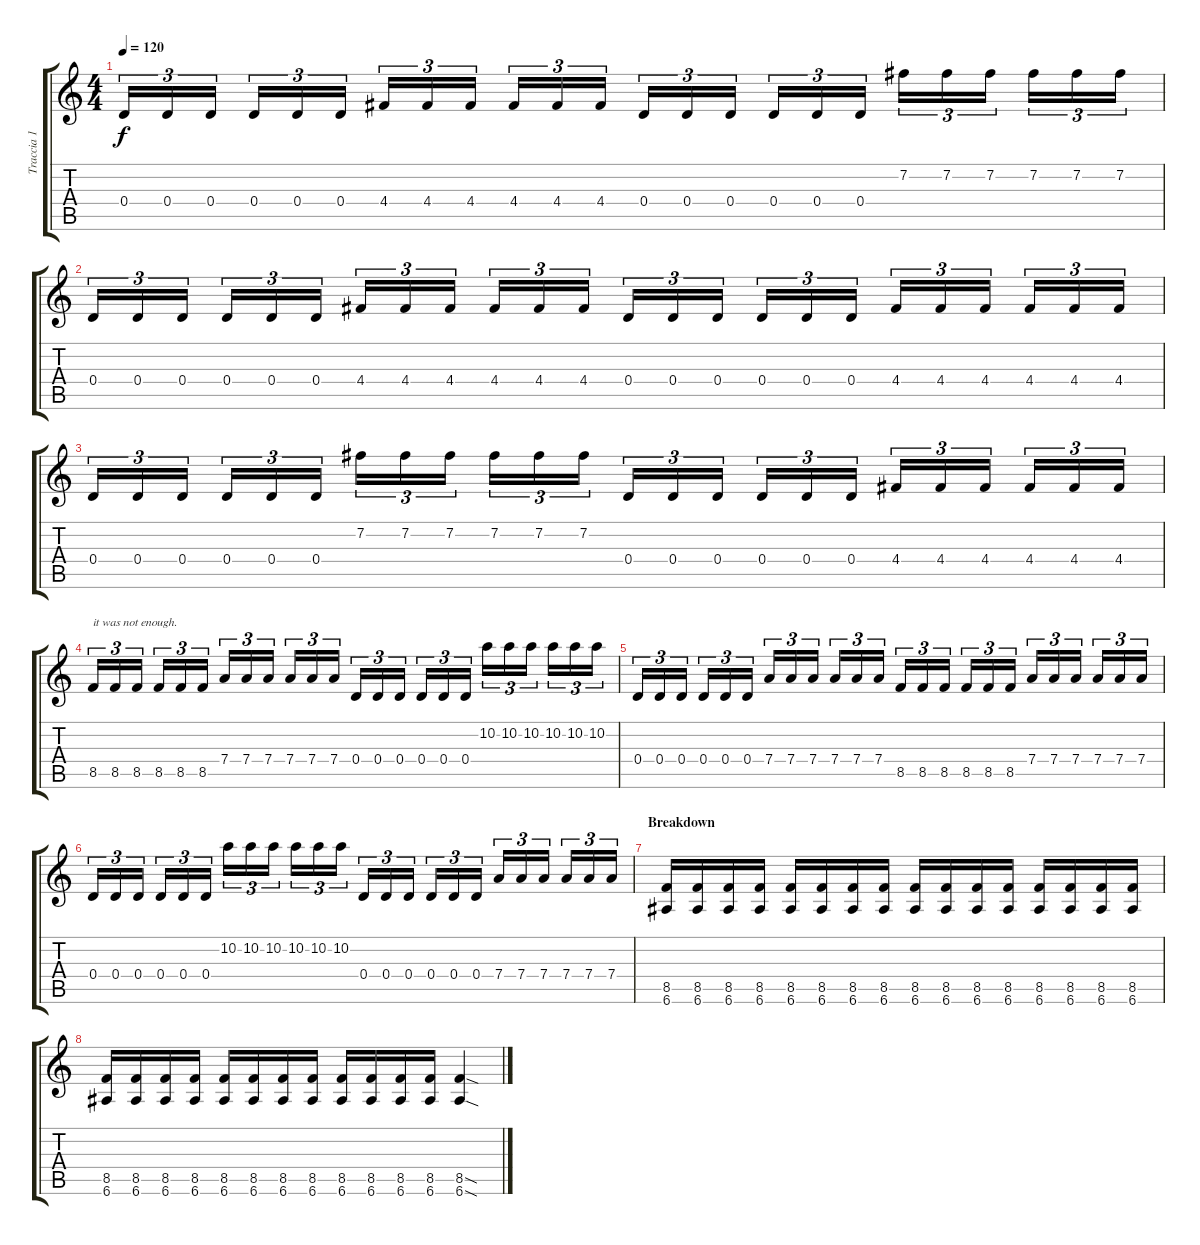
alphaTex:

\track ("Traccia 1" "Traccia 1") {instrument distortionguitar}
\staff {score tabs}
\tuning (E4 B3 G3 D3 A2 E2) {hide}
\ts (4 4)
\tempo 120
\clef g2
\ks c
0.4.16{tu (3 2) dy f} 0.4.16{tu (3 2)} 0.4.16{tu (3 2)} 0.4.16{tu (3 2)} 0.4.16{tu (3 2)} 0.4.16{tu (3 2)} 4.4.16{tu (3 2)} 4.4.16{tu (3 2)} 4.4.16{tu (3 2)} 4.4.16{tu (3 2)} 4.4.16{tu (3 2)} 4.4.16{tu (3 2)} 0.4.16{tu (3 2)} 0.4.16{tu (3 2)} 0.4.16{tu (3 2)} 0.4.16{tu (3 2)} 0.4.16{tu (3 2)} 0.4.16{tu (3 2)} 7.2.16{tu (3 2)} 7.2.16{tu (3 2)} 7.2.16{tu (3 2)} 7.2.16{tu (3 2)} 7.2.16{tu (3 2)} 7.2.16{tu (3 2)} |
0.4.16{tu (3 2)} 0.4.16{tu (3 2)} 0.4.16{tu (3 2)} 0.4.16{tu (3 2)} 0.4.16{tu (3 2)} 0.4.16{tu (3 2)} 4.4.16{tu (3 2)} 4.4.16{tu (3 2)} 4.4.16{tu (3 2)} 4.4.16{tu (3 2)} 4.4.16{tu (3 2)} 4.4.16{tu (3 2)} 0.4.16{tu (3 2)} 0.4.16{tu (3 2)} 0.4.16{tu (3 2)} 0.4.16{tu (3 2)} 0.4.16{tu (3 2)} 0.4.16{tu (3 2)} 4.4.16{tu (3 2)} 4.4.16{tu (3 2)} 4.4.16{tu (3 2)} 4.4.16{tu (3 2)} 4.4.16{tu (3 2)} 4.4.16{tu (3 2)} |
0.4.16{tu (3 2)} 0.4.16{tu (3 2)} 0.4.16{tu (3 2)} 0.4.16{tu (3 2)} 0.4.16{tu (3 2)} 0.4.16{tu (3 2)} 7.2.16{tu (3 2)} 7.2.16{tu (3 2)} 7.2.16{tu (3 2)} 7.2.16{tu (3 2)} 7.2.16{tu (3 2)} 7.2.16{tu (3 2)} 0.4.16{tu (3 2)} 0.4.16{tu (3 2)} 0.4.16{tu (3 2)} 0.4.16{tu (3 2)} 0.4.16{tu (3 2)} 0.4.16{tu (3 2)} 4.4.16{tu (3 2)} 4.4.16{tu (3 2)} 4.4.16{tu (3 2)} 4.4.16{tu (3 2)} 4.4.16{tu (3 2)} 4.4.16{tu (3 2)} |
8.5.16{tu (3 2) txt "it was not enough."} 8.5.16{tu (3 2)} 8.5.16{tu (3 2)} 8.5.16{tu (3 2)} 8.5.16{tu (3 2)} 8.5.16{tu (3 2)} 7.4.16{tu (3 2)} 7.4.16{tu (3 2)} 7.4.16{tu (3 2)} 7.4.16{tu (3 2)} 7.4.16{tu (3 2)} 7.4.16{tu (3 2)} 0.4.16{tu (3 2)} 0.4.16{tu (3 2)} 0.4.16{tu (3 2)} 0.4.16{tu (3 2)} 0.4.16{tu (3 2)} 0.4.16{tu (3 2)} 10.2.16{tu (3 2)} 10.2.16{tu (3 2)} 10.2.16{tu (3 2)} 10.2.16{tu (3 2)} 10.2.16{tu (3 2)} 10.2.16{tu (3 2)} |
0.4.16{tu (3 2)} 0.4.16{tu (3 2)} 0.4.16{tu (3 2)} 0.4.16{tu (3 2)} 0.4.16{tu (3 2)} 0.4.16{tu (3 2)} 7.4.16{tu (3 2)} 7.4.16{tu (3 2)} 7.4.16{tu (3 2)} 7.4.16{tu (3 2)} 7.4.16{tu (3 2)} 7.4.16{tu (3 2)} 8.5.16{tu (3 2)} 8.5.16{tu (3 2)} 8.5.16{tu (3 2)} 8.5.16{tu (3 2)} 8.5.16{tu (3 2)} 8.5.16{tu (3 2)} 7.4.16{tu (3 2)} 7.4.16{tu (3 2)} 7.4.16{tu (3 2)} 7.4.16{tu (3 2)} 7.4.16{tu (3 2)} 7.4.16{tu (3 2)} |
0.4.16{tu (3 2)} 0.4.16{tu (3 2)} 0.4.16{tu (3 2)} 0.4.16{tu (3 2)} 0.4.16{tu (3 2)} 0.4.16{tu (3 2)} 10.2.16{tu (3 2)} 10.2.16{tu (3 2)} 10.2.16{tu (3 2)} 10.2.16{tu (3 2)} 10.2.16{tu (3 2)} 10.2.16{tu (3 2)} 0.4.16{tu (3 2)} 0.4.16{tu (3 2)} 0.4.16{tu (3 2)} 0.4.16{tu (3 2)} 0.4.16{tu (3 2)} 0.4.16{tu (3 2)} 7.4.16{tu (3 2)} 7.4.16{tu (3 2)} 7.4.16{tu (3 2)} 7.4.16{tu (3 2)} 7.4.16{tu (3 2)} 7.4.16{tu (3 2)} |
\section ("" "Breakdown")
(8.5 6.6).16 (8.5 6.6).16 (8.5 6.6).16 (8.5 6.6).16 (8.5 6.6).16 (8.5 6.6).16 (8.5 6.6).16 (8.5 6.6).16 (8.5 6.6).16 (8.5 6.6).16 (8.5 6.6).16 (8.5 6.6).16 (8.5 6.6).16 (8.5 6.6).16 (8.5 6.6).16 (8.5 6.6).16 |
(8.5 6.6).16 (8.5 6.6).16 (8.5 6.6).16 (8.5 6.6).16 (8.5 6.6).16 (8.5 6.6).16 (8.5 6.6).16 (8.5 6.6).16 (8.5 6.6).16 (8.5 6.6).16 (8.5 6.6).16 (8.5 6.6).16 (8.5{sod} 6.6{sod}).4
